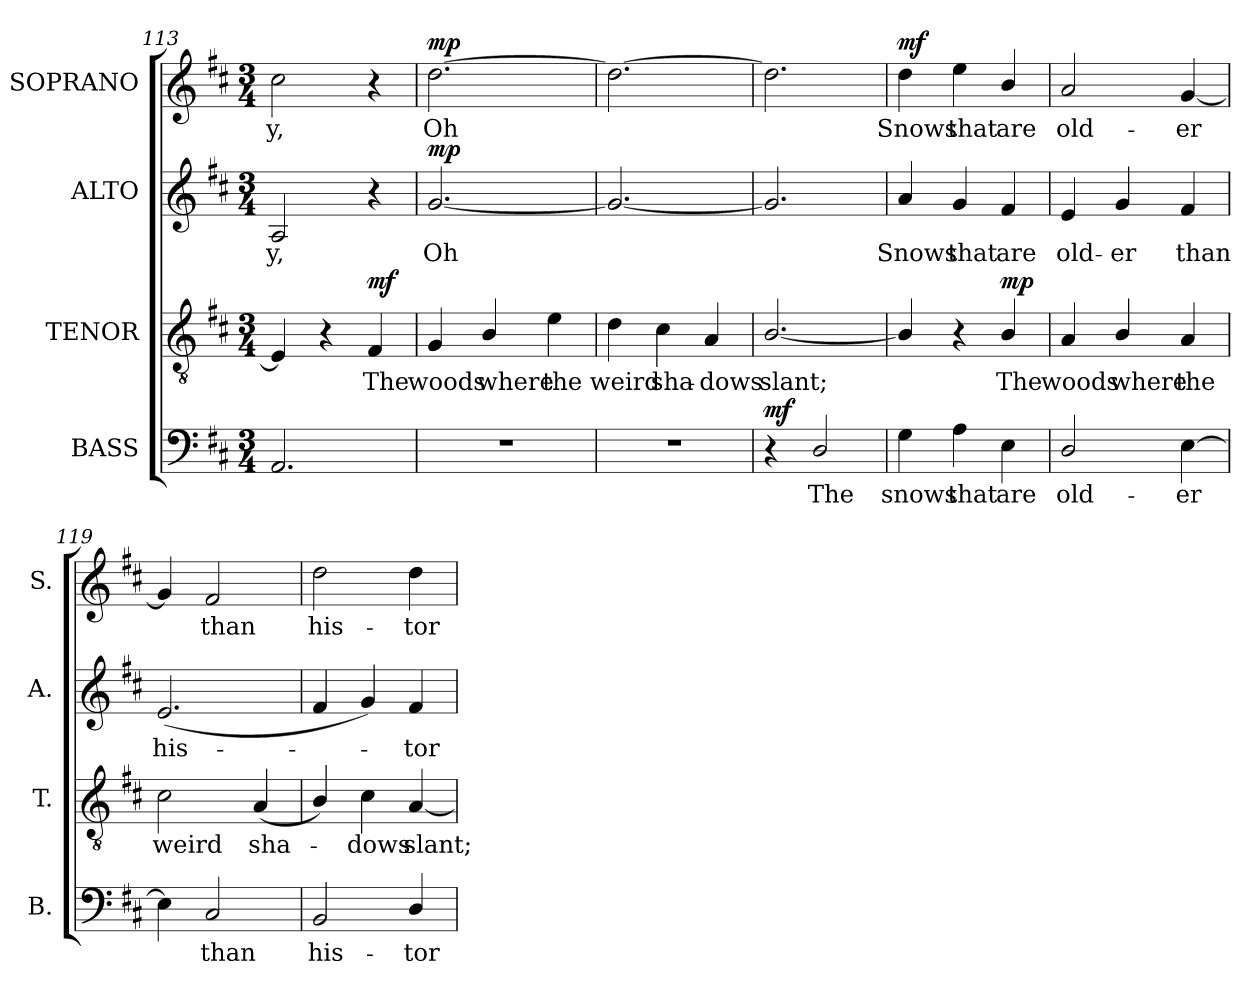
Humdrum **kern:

**kern	**text	**dynam	**kern	**text	**dynam	**kern	**text	**dynam	**kern	**text	**dynam
*part4	*part4	*part4	*part3	*part3	*part3	*part2	*part2	*part2	*part1	*part1	*part1
*staff4	*staff4	*staff4	*staff3	*staff3	*staff3	*staff2	*staff2	*staff2	*staff1	*staff1	*staff1
*I"BASS	*	*	*I"TENOR	*	*	*I"ALTO	*	*	*I"SOPRANO	*	*
*I'B.	*	*	*I'T.	*	*	*I'A.	*	*	*I'S.	*	*
*clefF4	*	*	*clefGv2	*	*	*clefG2	*	*	*clefG2	*	*
*	*	*	*ITrd7c12	*	*	*	*	*	*	*	*
*k[f#c#]	*	*	*k[f#c#]	*	*	*k[f#c#]	*	*	*k[f#c#]	*	*
*D:	*	*	*D:	*	*	*D:	*	*	*D:	*	*
*M3/4	*	*	*M3/4	*	*	*M3/4	*	*	*M3/4	*	*
=113	=113	=113	=113	=113	=113	=113	=113	=113	=113	=113	=113
!	!	!	!	!	!	!	!LO:LY:b:color=#000000	!	!	!	!
!	!	!	!	!	!	!	!	!	!	!LO:LY:b:color=#000000	!
2.AAi/	.	.	4EEi/]	.	.	2Ai/	-y,	.	2cc#i\	-y,	.
.	.	.	4r	.	.	.	.	.	.	.	.
!	!	!	!	!LO:LY:b:color=#000000	!	!	!	!	!	!	!
.	.	.	4FF#i/	The	mf	4r	.	.	4r	.	.
=114	=114	=114	=114	=114	=114	=114	=114	=114	=114	=114	=114
!LO:N:vis=1	!	!	!	!	!	!	!	!	!	!	!
!	!	!	!	!LO:LY:b:color=#000000	!	!	!	!	!	!	!
!	!	!	!	!	!	!	!LO:LY:b:color=#000000	!	!	!	!
!	!	!	!	!	!	!	!	!	!	!LO:LY:b:color=#000000	!
2.r	.	.	4GGi/	woods	.	[2.gi/	Oh	mp	[2.ddi\	Oh	mp
!	!	!	!	!LO:LY:b:color=#000000	!	!	!	!	!	!	!
.	.	.	4BBi/	where	.	.	.	.	.	.	.
!	!	!	!	!LO:LY:b:color=#000000	!	!	!	!	!	!	!
.	.	.	4Ei\	the	.	.	.	.	.	.	.
=115	=115	=115	=115	=115	=115	=115	=115	=115	=115	=115	=115
!LO:N:vis=1	!	!	!	!	!	!	!	!	!	!	!
!	!	!	!	!LO:LY:b:color=#000000	!	!	!	!	!	!	!
2.r	.	.	4Di\	weird	.	2.gi/_	.	.	2.ddi\_	.	.
!	!	!	!	!LO:LY:b:color=#000000	!	!	!	!	!	!	!
.	.	.	4C#i\	sha-	.	.	.	.	.	.	.
!	!	!	!	!LO:LY:b:color=#000000	!	!	!	!	!	!	!
.	.	.	4AAi/	-dows	.	.	.	.	.	.	.
=116	=116	=116	=116	=116	=116	=116	=116	=116	=116	=116	=116
!	!	!	!	!LO:LY:b:color=#000000	!	!	!	!	!	!	!
4r	.	mf	[2.BBi/	slant;	.	2.gi/]	.	.	2.ddi\]	.	.
!	!LO:LY:b:color=#000000	!	!	!	!	!	!	!	!	!	!
2Di/	The	.	.	.	.	.	.	.	.	.	.
=117	=117	=117	=117	=117	=117	=117	=117	=117	=117	=117	=117
!	!LO:LY:b:color=#000000	!	!	!	!	!	!	!	!	!	!
!	!	!	!	!	!	!	!LO:LY:b:color=#000000	!	!	!	!
!	!	!	!	!	!	!	!	!	!	!LO:LY:b:color=#000000	!
4Gi\	snows	.	4BBi/]	.	.	4ai/	Snows	.	4ddi\	Snows	mf
!	!LO:LY:b:color=#000000	!	!	!	!	!	!	!	!	!	!
!	!	!	!	!	!	!	!LO:LY:b:color=#000000	!	!	!	!
!	!	!	!	!	!	!	!	!	!	!LO:LY:b:color=#000000	!
4Ai\	that	.	4r	.	.	4gi/	that	.	4eei\	that	.
!	!LO:LY:b:color=#000000	!	!	!	!	!	!	!	!	!	!
!	!	!	!	!LO:LY:b:color=#000000	!	!	!	!	!	!	!
!	!	!	!	!	!	!	!LO:LY:b:color=#000000	!	!	!	!
!	!	!	!	!	!	!	!	!	!	!LO:LY:b:color=#000000	!
4Ei\	are	.	4BBi/	The	mp	4f#i/	are	.	4bi/	are	.
=118	=118	=118	=118	=118	=118	=118	=118	=118	=118	=118	=118
!	!LO:LY:b:color=#000000	!	!	!	!	!	!	!	!	!	!
!	!	!	!	!LO:LY:b:color=#000000	!	!	!	!	!	!	!
!	!	!	!	!	!	!	!LO:LY:b:color=#000000	!	!	!	!
!	!	!	!	!	!	!	!	!	!	!LO:LY:b:color=#000000	!
2Di/	old-	.	4AAi/	woods	.	4ei/	old-	.	2ai/	old-	.
!	!	!	!	!LO:LY:b:color=#000000	!	!	!	!	!	!	!
!	!	!	!	!	!	!	!LO:LY:b:color=#000000	!	!	!	!
.	.	.	4BBi/	where	.	4gi/	-er	.	.	.	.
!	!LO:LY:b:color=#000000	!	!	!	!	!	!	!	!	!	!
!	!	!	!	!LO:LY:b:color=#000000	!	!	!	!	!	!	!
!	!	!	!	!	!	!	!LO:LY:b:color=#000000	!	!	!	!
!	!	!	!	!	!	!	!	!	!	!LO:LY:b:color=#000000	!
[4Ei\	-er	.	4AAi/	the	.	4f#i/	than	.	[4gi/	-er	.
=119	=119	=119	=119	=119	=119	=119	=119	=119	=119	=119	=119
!	!	!	!	!LO:LY:b:color=#000000	!	!	!	!	!	!	!
!	!	!	!	!	!	!	!LO:LY:b:color=#000000	!	!	!	!
4Ei\]	.	.	2C#i\	weird	.	(2.ei/	his-	.	4gi/]	.	.
!	!LO:LY:b:color=#000000	!	!	!	!	!	!	!	!	!	!
!	!	!	!	!	!	!	!	!	!	!LO:LY:b:color=#000000	!
2C#i/	than	.	.	.	.	.	.	.	2f#i/	than	.
!	!	!	!	!LO:LY:b:color=#000000	!	!	!	!	!	!	!
.	.	.	(4AAi/	sha-	.	.	.	.	.	.	.
!!LO:LB:g=z
=120	=120	=120	=120	=120	=120	=120	=120	=120	=120	=120	=120
!	!LO:LY:b:color=#000000	!	!	!	!	!	!	!	!	!	!
!	!	!	!	!	!	!	!	!	!	!LO:LY:b:color=#000000	!
2BBi/	his-	.	4BBi/)	.	.	4f#i/	.	.	2ddi\	his-	.
!	!	!	!	!LO:LY:b:color=#000000	!	!	!	!	!	!	!
.	.	.	4C#i\	-dows	.	4gi/)	.	.	.	.	.
!	!LO:LY:b:color=#000000	!	!	!	!	!	!	!	!	!	!
!	!	!	!	!LO:LY:b:color=#000000	!	!	!	!	!	!	!
!	!	!	!	!	!	!	!LO:LY:b:color=#000000	!	!	!	!
!	!	!	!	!	!	!	!	!	!	!LO:LY:b:color=#000000	!
4Di/	-tor-	.	[4AAi/	slant;	.	4f#i/	-tor-	.	4ddi\	-tor-	.
=	=	=	=	=	=	=	=	=	=	=	=
*-	*-	*-	*-	*-	*-	*-	*-	*-	*-	*-	*-
